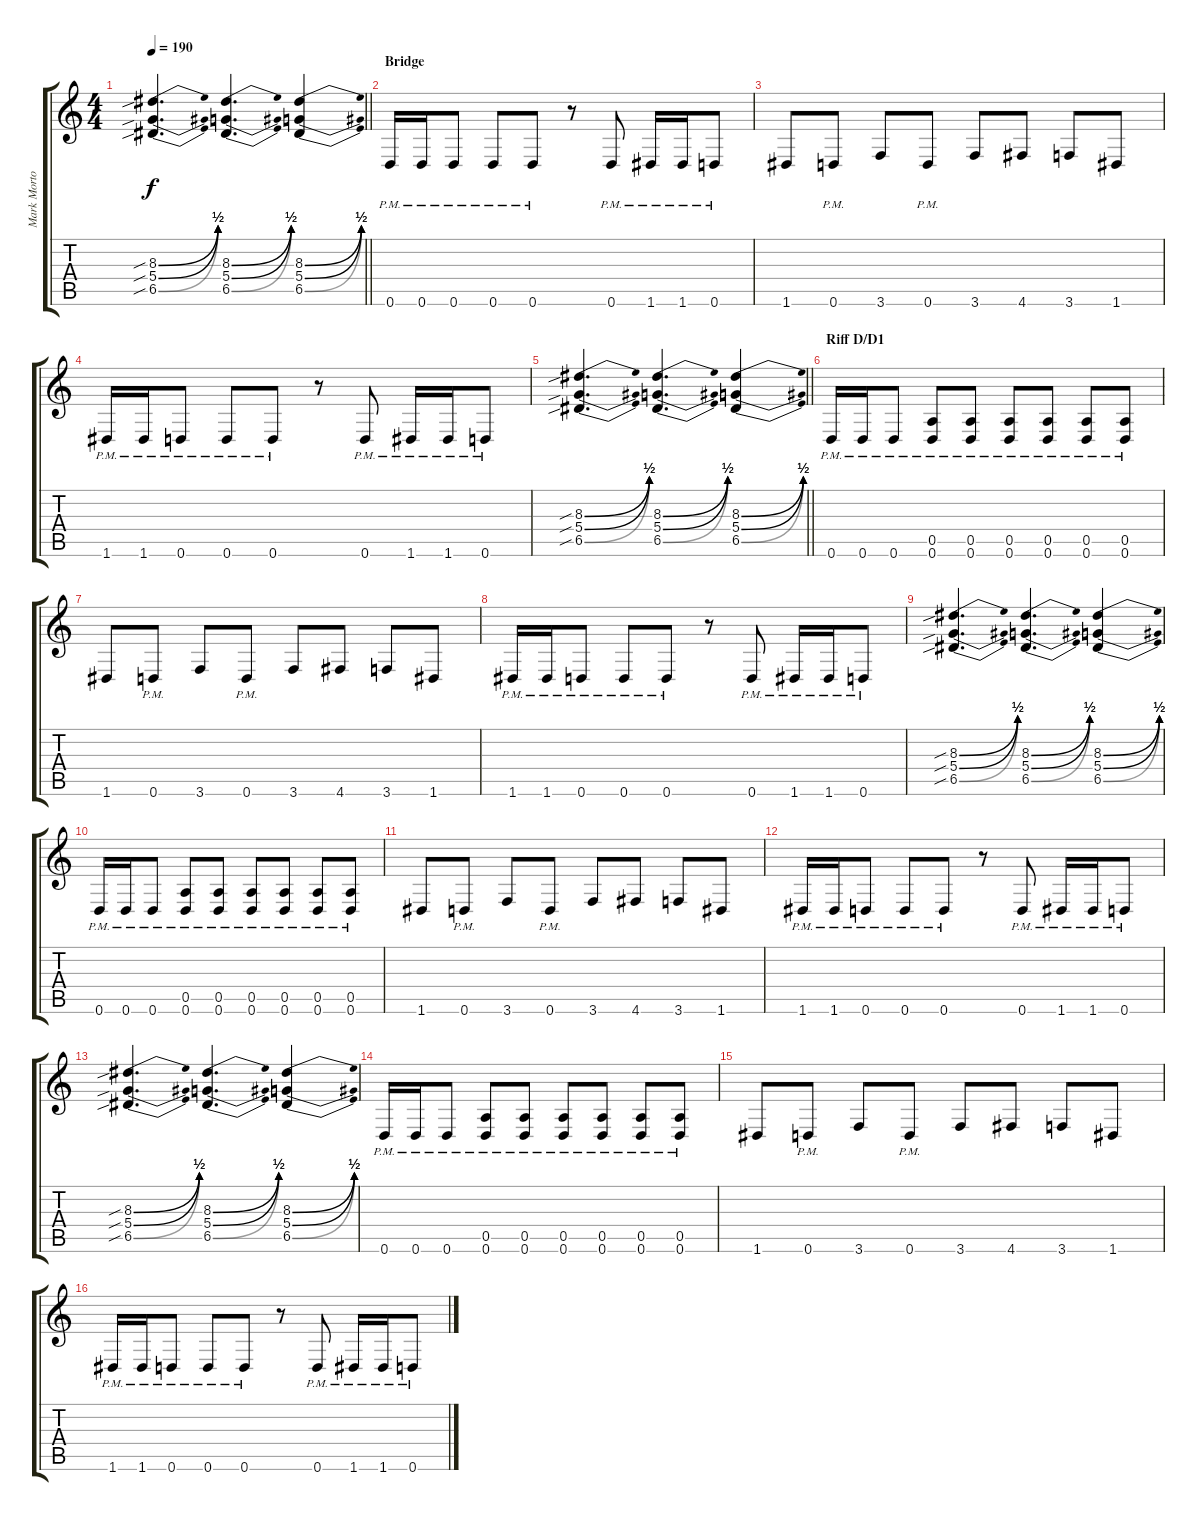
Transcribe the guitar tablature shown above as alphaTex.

\track ("Mark Morton" "Mark Morto") {instrument distortionguitar}
\staff {score tabs}
\tuning (E4 B3 G3 D3 A2 D2) {hide}
\ts (4 4)
\tempo 190
\clef g2
\barLineRight lightlight
\ks c
(8.3{be (bend 0 0 60 2) sib} 5.4{be (bend 0 0 60 2) sib} 6.5{be (bend 0 0 60 2) sib}).4{d dy f} (8.3{be (bend 0 0 60 2)} 5.4{be (bend 0 0 60 2)} 6.5{be (bend 0 0 60 2)}).4{d} (8.3{be (bend 0 0 60 2)} 5.4{be (bend 0 0 60 2)} 6.5{be (bend 0 0 60 2)}).4 |
\section ("" "Bridge")
0.6{pm}.16 0.6{pm}.16 0.6{pm}.8 0.6{pm}.8 0.6{pm}.8 r.8 0.6{pm}.8 1.6{pm}.16 1.6{pm}.16 0.6{pm}.8 |
1.6.8 0.6{pm}.8 3.6.8 0.6{pm}.8 3.6.8 4.6.8 3.6.8 1.6.8 |
1.6{pm}.16 1.6{pm}.16 0.6{pm}.8 0.6{pm}.8 0.6{pm}.8 r.8 0.6{pm}.8 1.6{pm}.16 1.6{pm}.16 0.6{pm}.8 |
\barLineRight lightlight
(8.3{be (bend 0 0 60 2) sib} 5.4{be (bend 0 0 60 2) sib} 6.5{be (bend 0 0 60 2) sib}).4{d} (8.3{be (bend 0 0 60 2)} 5.4{be (bend 0 0 60 2)} 6.5{be (bend 0 0 60 2)}).4{d} (8.3{be (bend 0 0 60 2)} 5.4{be (bend 0 0 60 2)} 6.5{be (bend 0 0 60 2)}).4 |
\section ("" "Riff D/D1")
0.6{pm}.16 0.6{pm}.16 0.6{pm}.8 (0.5{pm} 0.6{pm}).8 (0.5{pm} 0.6{pm}).8 (0.5{pm} 0.6{pm}).8 (0.5{pm} 0.6{pm}).8 (0.5{pm} 0.6{pm}).8 (0.5{pm} 0.6{pm}).8 |
1.6.8 0.6{pm}.8 3.6.8 0.6{pm}.8 3.6.8 4.6.8 3.6.8 1.6.8 |
1.6{pm}.16 1.6{pm}.16 0.6{pm}.8 0.6{pm}.8 0.6{pm}.8 r.8 0.6{pm}.8 1.6{pm}.16 1.6{pm}.16 0.6{pm}.8 |
(8.3{be (bend 0 0 60 2) sib} 5.4{be (bend 0 0 60 2) sib} 6.5{be (bend 0 0 60 2) sib}).4{d} (8.3{be (bend 0 0 60 2)} 5.4{be (bend 0 0 60 2)} 6.5{be (bend 0 0 60 2)}).4{d} (8.3{be (bend 0 0 60 2)} 5.4{be (bend 0 0 60 2)} 6.5{be (bend 0 0 60 2)}).4 |
0.6{pm}.16 0.6{pm}.16 0.6{pm}.8 (0.5{pm} 0.6{pm}).8 (0.5{pm} 0.6{pm}).8 (0.5{pm} 0.6{pm}).8 (0.5{pm} 0.6{pm}).8 (0.5{pm} 0.6{pm}).8 (0.5{pm} 0.6{pm}).8 |
1.6.8 0.6{pm}.8 3.6.8 0.6{pm}.8 3.6.8 4.6.8 3.6.8 1.6.8 |
1.6{pm}.16 1.6{pm}.16 0.6{pm}.8 0.6{pm}.8 0.6{pm}.8 r.8 0.6{pm}.8 1.6{pm}.16 1.6{pm}.16 0.6{pm}.8 |
(8.3{be (bend 0 0 60 2) sib} 5.4{be (bend 0 0 60 2) sib} 6.5{be (bend 0 0 60 2) sib}).4{d} (8.3{be (bend 0 0 60 2)} 5.4{be (bend 0 0 60 2)} 6.5{be (bend 0 0 60 2)}).4{d} (8.3{be (bend 0 0 60 2)} 5.4{be (bend 0 0 60 2)} 6.5{be (bend 0 0 60 2)}).4 |
0.6{pm}.16 0.6{pm}.16 0.6{pm}.8 (0.5{pm} 0.6{pm}).8 (0.5{pm} 0.6{pm}).8 (0.5{pm} 0.6{pm}).8 (0.5{pm} 0.6{pm}).8 (0.5{pm} 0.6{pm}).8 (0.5{pm} 0.6{pm}).8 |
1.6.8 0.6{pm}.8 3.6.8 0.6{pm}.8 3.6.8 4.6.8 3.6.8 1.6.8 |
1.6{pm}.16 1.6{pm}.16 0.6{pm}.8 0.6{pm}.8 0.6{pm}.8 r.8 0.6{pm}.8 1.6{pm}.16 1.6{pm}.16 0.6{pm}.8
